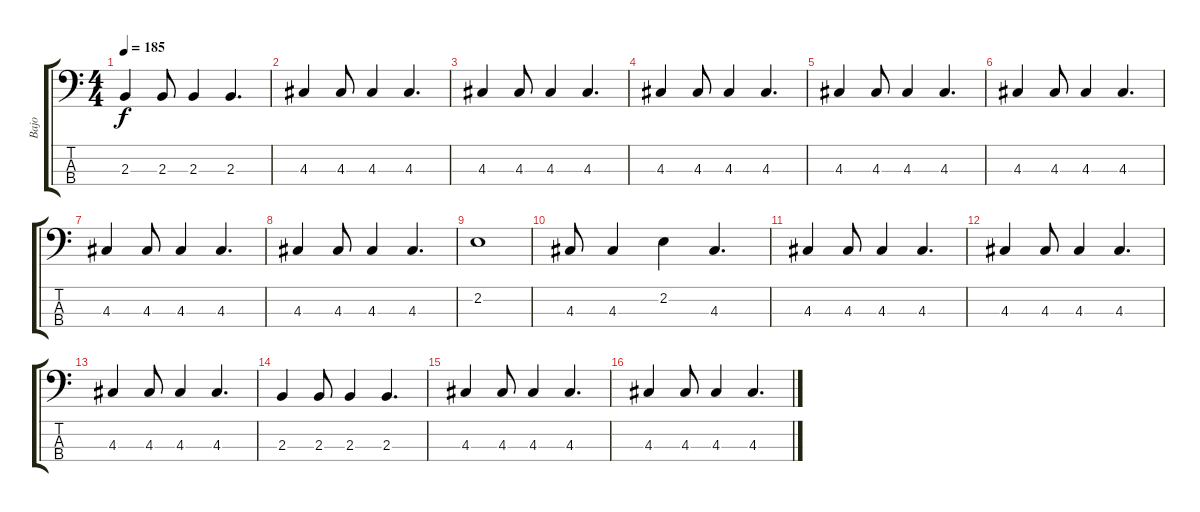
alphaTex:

\track ("Bajo" "Bajo") {instrument electricbasspick}
\staff {score tabs}
\tuning (G2 D2 A1 E1) {hide}
\ts (4 4)
\tempo 185
\clef f4
\ks c
2.3.4{dy f} 2.3.8 2.3.4 2.3.4{d} |
4.3.4 4.3.8 4.3.4 4.3.4{d} |
4.3.4 4.3.8 4.3.4 4.3.4{d} |
4.3.4 4.3.8 4.3.4 4.3.4{d} |
4.3.4 4.3.8 4.3.4 4.3.4{d} |
4.3.4 4.3.8 4.3.4 4.3.4{d} |
4.3.4 4.3.8 4.3.4 4.3.4{d} |
4.3.4 4.3.8 4.3.4 4.3.4{d} |
2.2.1 |
4.3.8 4.3.4 2.2.4 4.3.4{d} |
4.3.4 4.3.8 4.3.4 4.3.4{d} |
4.3.4 4.3.8 4.3.4 4.3.4{d} |
4.3.4 4.3.8 4.3.4 4.3.4{d} |
2.3.4 2.3.8 2.3.4 2.3.4{d} |
4.3.4 4.3.8 4.3.4 4.3.4{d} |
4.3.4 4.3.8 4.3.4 4.3.4{d}
